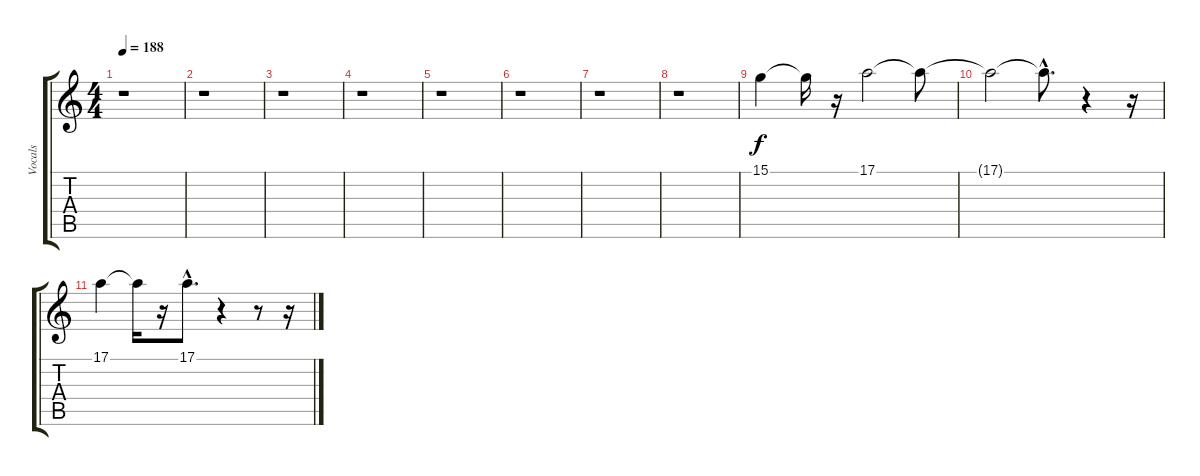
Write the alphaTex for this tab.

\track ("Vocals" "Vocals") {instrument choiraahs}
\staff {score tabs}
\tuning (E4 B3 G3 D3 A2 E2) {hide}
\ts (4 4)
\tempo 188
\clef g2
\ks c
r.1{dy f} |
r.1 |
r.1 |
r.1 |
r.1 |
r.1 |
r.1 |
r.1 |
15.1.4 15.1{t}.16 r.16 17.1.2 17.1{t}.8 |
17.1{t}.2 17.1{hac t}.8{d} r.4 r.16 |
17.1.4 17.1{t}.16 r.16 17.1{hac}.8{d} r.4 r.8 r.16
